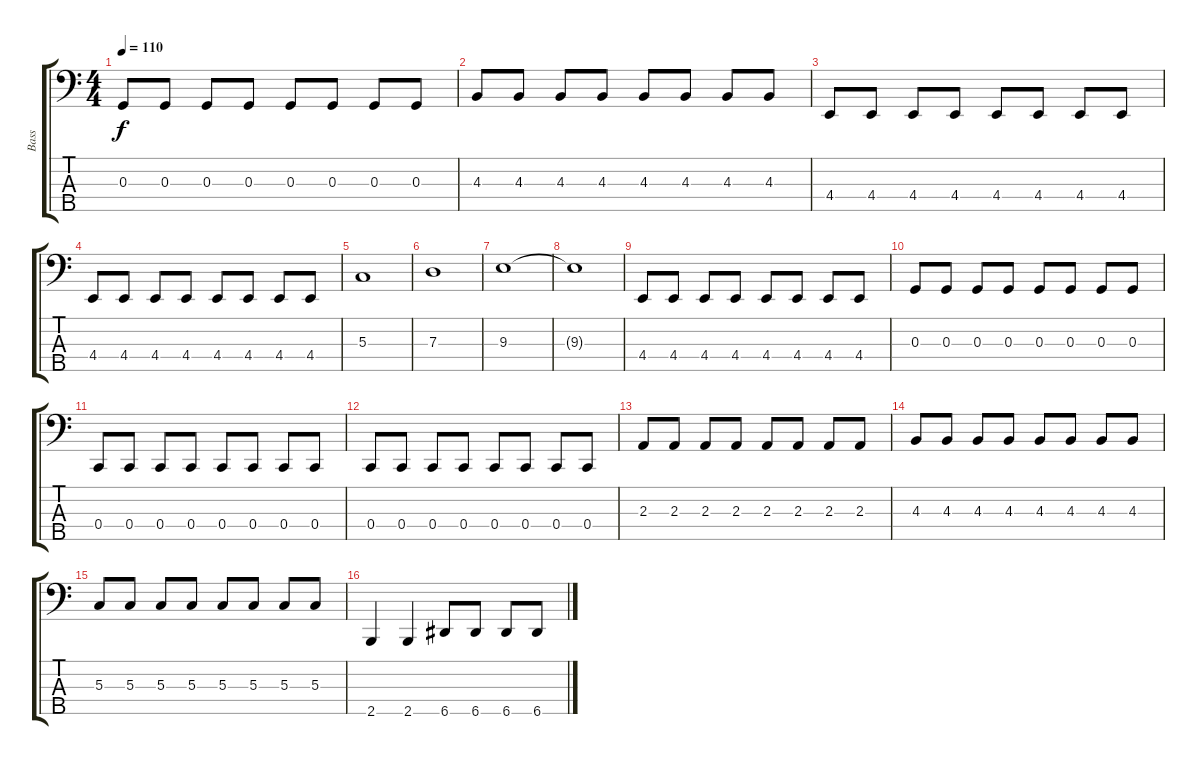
\track ("Bass" "Bass") {instrument electricbasspick}
\staff {score tabs}
\tuning (F2 C2 G1 C1 A0) {hide}
\ts (4 4)
\tempo 110
\clef f4
\ks c
0.3.8{dy f} 0.3.8 0.3.8 0.3.8 0.3.8 0.3.8 0.3.8 0.3.8 |
4.3.8 4.3.8 4.3.8 4.3.8 4.3.8 4.3.8 4.3.8 4.3.8 |
4.4.8 4.4.8 4.4.8 4.4.8 4.4.8 4.4.8 4.4.8 4.4.8 |
4.4.8 4.4.8 4.4.8 4.4.8 4.4.8 4.4.8 4.4.8 4.4.8 |
5.3.1 |
7.3.1 |
9.3.1 |
9.3{t}.1 |
4.4.8 4.4.8 4.4.8 4.4.8 4.4.8 4.4.8 4.4.8 4.4.8 |
0.3.8 0.3.8 0.3.8 0.3.8 0.3.8 0.3.8 0.3.8 0.3.8 |
0.4.8 0.4.8 0.4.8 0.4.8 0.4.8 0.4.8 0.4.8 0.4.8 |
0.4.8 0.4.8 0.4.8 0.4.8 0.4.8 0.4.8 0.4.8 0.4.8 |
2.3.8 2.3.8 2.3.8 2.3.8 2.3.8 2.3.8 2.3.8 2.3.8 |
4.3.8 4.3.8 4.3.8 4.3.8 4.3.8 4.3.8 4.3.8 4.3.8 |
5.3.8 5.3.8 5.3.8 5.3.8 5.3.8 5.3.8 5.3.8 5.3.8 |
2.5.4 2.5.4 6.5.8 6.5.8 6.5.8 6.5.8
